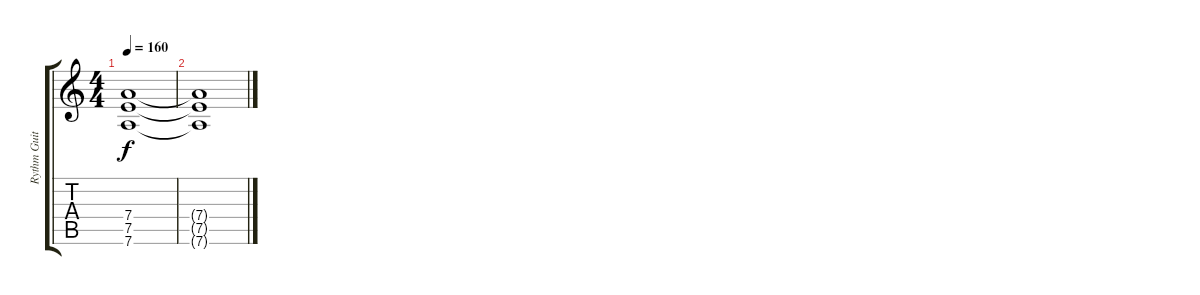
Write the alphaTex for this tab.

\track ("Rythm Guitar" "Rythm Guit") {instrument overdrivenguitar}
\staff {score tabs}
\tuning (E4 B3 G3 D3 A2 D2) {hide}
\ts (4 4)
\tempo 160
\clef g2
\ks c
(7.4{t} 7.5{t} 7.6{t}).1{dy f volume 6} |
(7.4{t} 7.5{t} 7.6{t}).1{volume 4}
